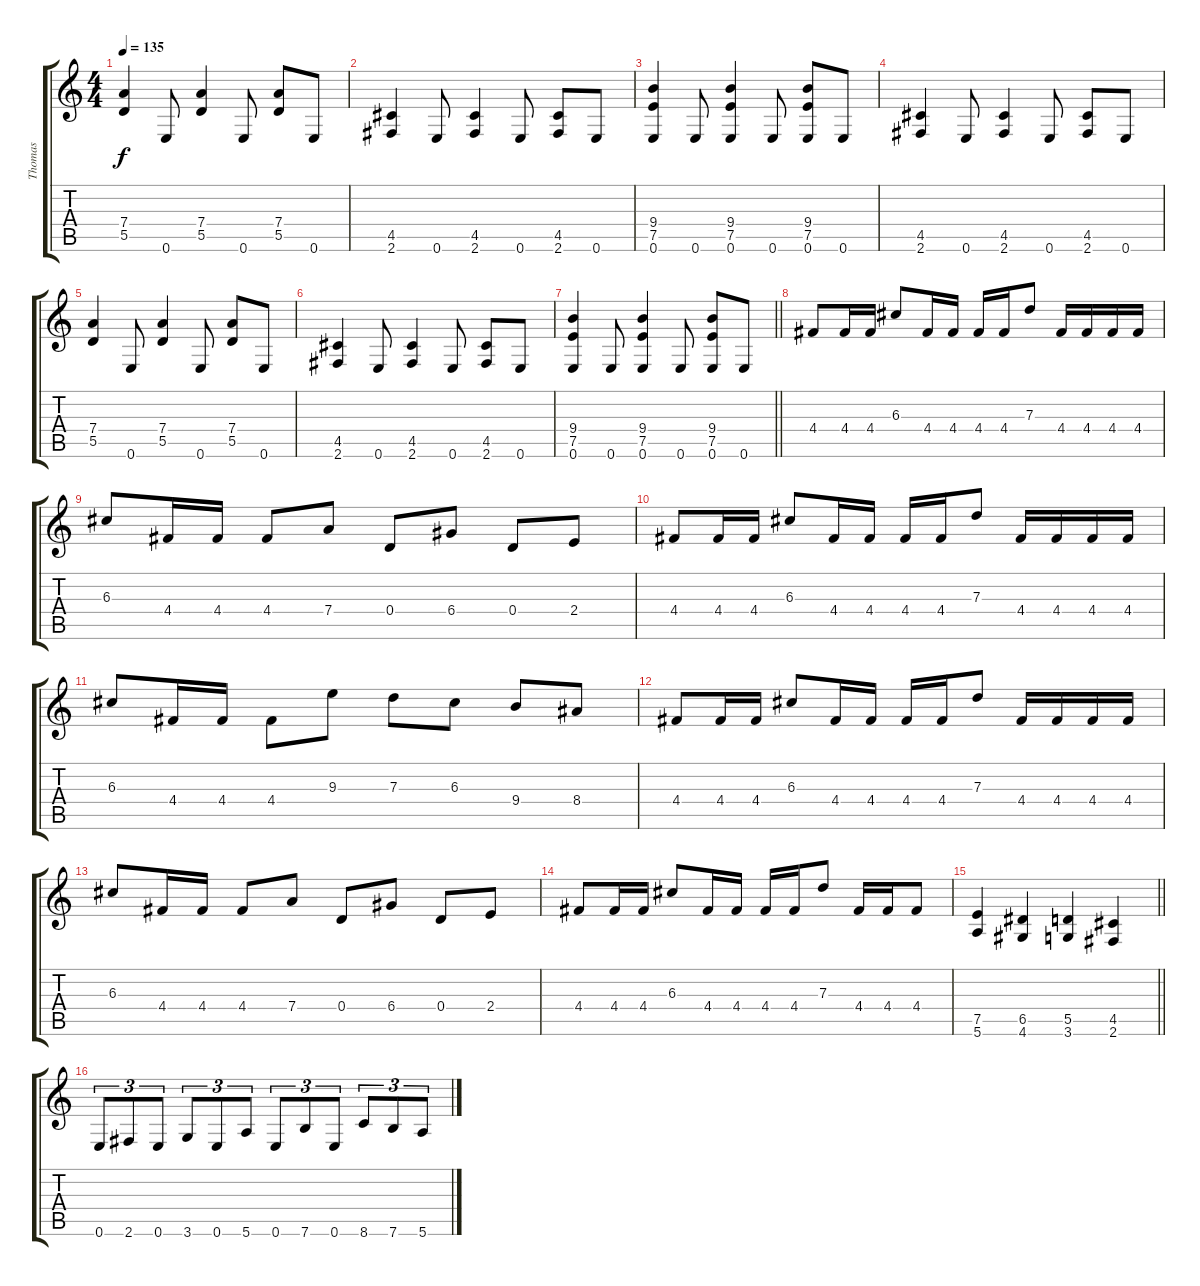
\track ("Thomas" "Thomas") {instrument distortionguitar}
\staff {score tabs}
\tuning (E4 B3 G3 D3 A2 E2) {hide}
\ts (4 4)
\tempo 135
\clef g2
\ks c
(7.4 5.5).4{dy f} 0.6.8 (7.4 5.5).4 0.6.8 (7.4 5.5).8 0.6.8 |
(4.5 2.6).4 0.6.8 (4.5 2.6).4 0.6.8 (4.5 2.6).8 0.6.8 |
(9.4 7.5 0.6).4 0.6.8 (9.4 7.5 0.6).4 0.6.8 (9.4 7.5 0.6).8 0.6.8 |
(4.5 2.6).4 0.6.8 (4.5 2.6).4 0.6.8 (4.5 2.6).8 0.6.8 |
(7.4 5.5).4 0.6.8 (7.4 5.5).4 0.6.8 (7.4 5.5).8 0.6.8 |
(4.5 2.6).4 0.6.8 (4.5 2.6).4 0.6.8 (4.5 2.6).8 0.6.8 |
\barLineRight lightlight
(9.4 7.5 0.6).4 0.6.8 (9.4 7.5 0.6).4 0.6.8 (9.4 7.5 0.6).8 0.6.8 |
4.4.8 4.4.16 4.4.16 6.3.8 4.4.16 4.4.16 4.4.16 4.4.16 7.3.8 4.4.16 4.4.16 4.4.16 4.4.16 |
6.3.8 4.4.16 4.4.16 4.4.8 7.4.8 0.4.8 6.4.8 0.4.8 2.4.8 |
4.4.8 4.4.16 4.4.16 6.3.8 4.4.16 4.4.16 4.4.16 4.4.16 7.3.8 4.4.16 4.4.16 4.4.16 4.4.16 |
6.3.8 4.4.16 4.4.16 4.4.8 9.3.8 7.3.8 6.3.8 9.4.8 8.4.8 |
4.4.8 4.4.16 4.4.16 6.3.8 4.4.16 4.4.16 4.4.16 4.4.16 7.3.8 4.4.16 4.4.16 4.4.16 4.4.16 |
6.3.8 4.4.16 4.4.16 4.4.8 7.4.8 0.4.8 6.4.8 0.4.8 2.4.8 |
4.4.8 4.4.16 4.4.16 6.3.8 4.4.16 4.4.16 4.4.16 4.4.16 7.3.8 4.4.16 4.4.16 4.4.8 |
\barLineRight lightlight
(7.5 5.6).4 (6.5 4.6).4 (5.5 3.6).4 (4.5 2.6).4 |
0.6.8{tu (3 2)} 2.6.8{tu (3 2)} 0.6.8{tu (3 2)} 3.6.8{tu (3 2)} 0.6.8{tu (3 2)} 5.6.8{tu (3 2)} 0.6.8{tu (3 2)} 7.6.8{tu (3 2)} 0.6.8{tu (3 2)} 8.6.8{tu (3 2)} 7.6.8{tu (3 2)} 5.6.8{tu (3 2)}
